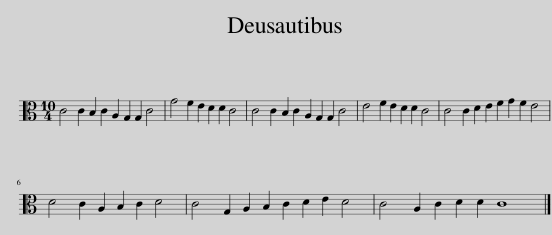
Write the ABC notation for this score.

X:1
L:1/8
M:10/4
I:linebreak $
K:C
V:1 alto
V:1
 C4 C2 B,2 C2 A,2 G,2 G,2 C4 | G4 F2 E2 D2 D2 C4 | C4 C2 B,2 C2 A,2 G,2 G,2 C4 | E4 F2 E2 D2 D2 C4 | C4 C2 D2 E2 F2 G2 F2 E4 |$ %5
 D4 C2 A,2 B,2 C2 D4 | C4 G,2 A,2 B,2 C2 D2 E2 D4 | C4 A,2 C2 D2 D2 C8 |] %8
